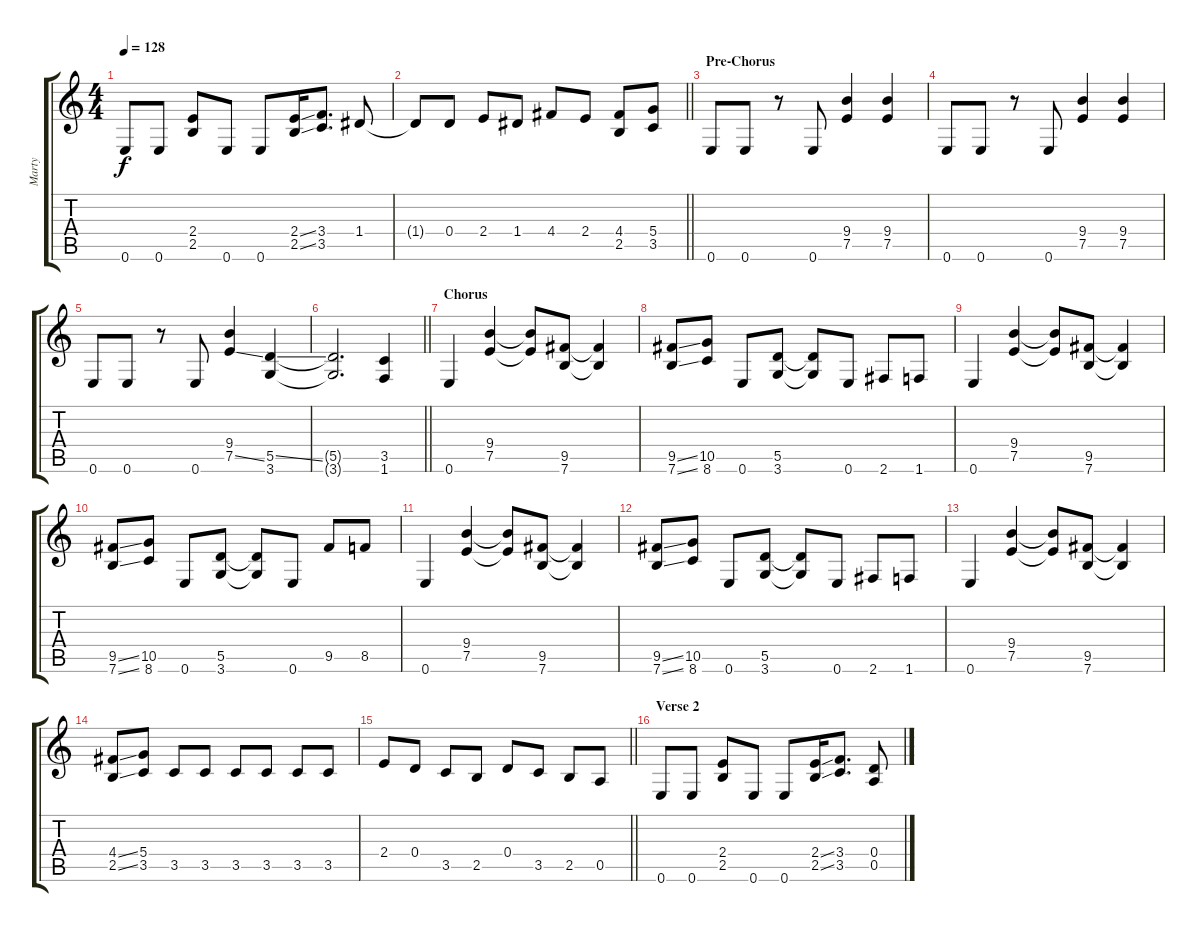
\track ("Marty" "Marty") {instrument distortionguitar}
\staff {score tabs}
\tuning (E4 B3 G3 D3 A2 E2) {hide}
\ts (4 4)
\tempo 128
\clef g2
\ks c
0.6.8{dy f} 0.6.8 (2.4 2.5).8 0.6.8 0.6.8 (2.4{ss} 2.5{ss}).16 (3.4 3.5).8{d} 1.4.8 |
\barLineRight lightlight
1.4{t}.8 0.4.8 2.4.8 1.4.8 4.4.8 2.4.8 (4.4 2.5).8 (5.4 3.5).8 |
\section ("" "Pre-Chorus")
0.6.8 0.6.8 r.8 0.6.8 (9.4 7.5).4 (9.4 7.5).4 |
0.6.8 0.6.8 r.8 0.6.8 (9.4 7.5).4 (9.4 7.5).4 |
0.6.8 0.6.8 r.8 0.6.8 (9.4 7.5{ss}).4 (5.5{ss} 3.6).4 |
\barLineRight lightlight
(5.5{t} 3.6{t}).2{d} (3.5 1.6).4 |
\section ("" "Chorus")
0.6.4 (9.4 7.5).4 (9.4{t} 7.5{t}).8 (9.5 7.6).8 (9.5{t} 7.6{t}).4 |
(9.5{ss} 7.6{ss}).8 (10.5 8.6).8 0.6.8 (5.5 3.6).8 (5.5{t} 3.6{t}).8 0.6.8 2.6.8 1.6.8 |
0.6.4 (9.4 7.5).4 (9.4{t} 7.5{t}).8 (9.5 7.6).8 (9.5{t} 7.6{t}).4 |
(9.5{ss} 7.6{ss}).8 (10.5 8.6).8 0.6.8 (5.5 3.6).8 (5.5{t} 3.6{t}).8 0.6.8 9.5.8 8.5.8 |
0.6.4 (9.4 7.5).4 (9.4{t} 7.5{t}).8 (9.5 7.6).8 (9.5{t} 7.6{t}).4 |
(9.5{ss} 7.6{ss}).8 (10.5 8.6).8 0.6.8 (5.5 3.6).8 (5.5{t} 3.6{t}).8 0.6.8 2.6.8 1.6.8 |
0.6.4 (9.4 7.5).4 (9.4{t} 7.5{t}).8 (9.5 7.6).8 (9.5{t} 7.6{t}).4 |
(4.4{ss} 2.5{ss}).8 (5.4 3.5).8 3.5.8 3.5.8 3.5.8 3.5.8 3.5.8 3.5.8 |
\barLineRight lightlight
2.4.8 0.4.8 3.5.8 2.5.8 0.4.8 3.5.8 2.5.8 0.5.8 |
\section ("" "Verse 2")
0.6.8 0.6.8 (2.4 2.5).8 0.6.8 0.6.8 (2.4{ss} 2.5{ss}).16 (3.4 3.5).8{d} (0.4 0.5).8
